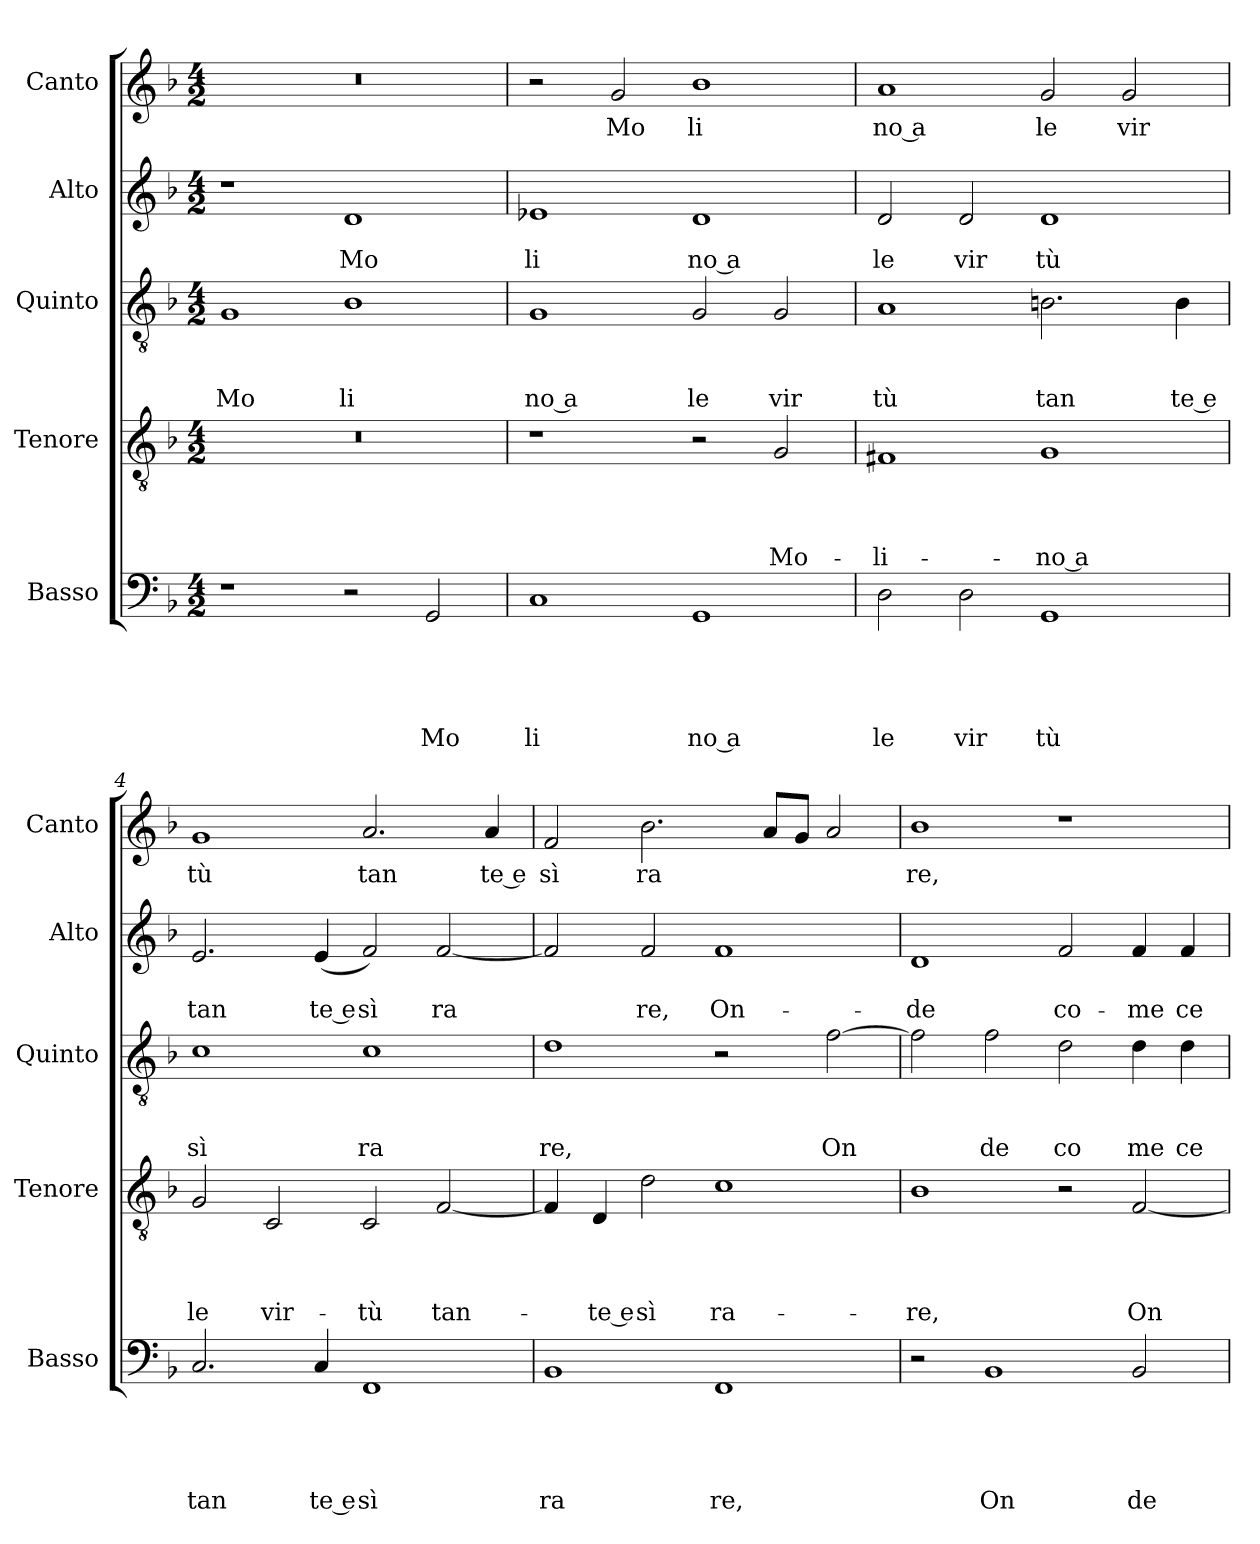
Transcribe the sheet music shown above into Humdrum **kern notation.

**kern	**text	**text	**text	**text	**text	**kern	**text	**text	**text	**text	**kern	**text	**text	**text	**kern	**text	**text	**kern	**text
*part5	*part5	*part5	*part5	*part5	*part5	*part4	*part4	*part4	*part4	*part4	*part3	*part3	*part3	*part3	*part2	*part2	*part2	*part1	*part1
*staff5	*staff5	*staff5	*staff5	*staff5	*staff5	*staff4	*staff4	*staff4	*staff4	*staff4	*staff3	*staff3	*staff3	*staff3	*staff2	*staff2	*staff2	*staff1	*staff1
*I"Basso	*	*	*	*	*	*I"Tenore	*	*	*	*	*I"Quinto	*	*	*	*I"Alto	*	*	*I"Canto	*
*I'Basso	*	*	*	*	*	*I'Tenore	*	*	*	*	*I'Quinto	*	*	*	*I'Alto	*	*	*I'Canto	*
*clefF4	*	*	*	*	*	*clefGv2	*	*	*	*	*clefGv2	*	*	*	*clefG2	*	*	*clefG2	*
*k[b-]	*	*	*	*	*	*k[b-]	*	*	*	*	*k[b-]	*	*	*	*k[b-]	*	*	*k[b-]	*
*F:	*	*	*	*	*	*F:	*	*	*	*	*F:	*	*	*	*F:	*	*	*F:	*
*M4/2	*	*	*	*	*	*M4/2	*	*	*	*	*M4/2	*	*	*	*M4/2	*	*	*M4/2	*
=1	=1	=1	=1	=1	=1	=1	=1	=1	=1	=1	=1	=1	=1	=1	=1	=1	=1	=1	=1
!	!	!	!	!	!	!	!	!	!	!	!	!	!	!LO:LY:b	!	!	!	!	!
1r	.	.	.	.	.	0r	.	.	.	.	1G	.	.	Mo	1r	.	.	0r	.
!	!	!	!	!	!	!	!	!	!	!	!	!	!	!LO:LY:b	!	!	!LO:LY:b	!	!
2r	.	.	.	.	.	.	.	.	.	.	1B-	.	.	li	1d	.	Mo	.	.
!	!	!	!	!	!LO:LY:b	!	!	!	!	!	!	!	!	!	!	!	!	!	!
2GG/	.	.	.	.	Mo	.	.	.	.	.	.	.	.	.	.	.	.	.	.
=2	=2	=2	=2	=2	=2	=2	=2	=2	=2	=2	=2	=2	=2	=2	=2	=2	=2	=2	=2
!	!	!	!	!	!LO:LY:b	!	!	!	!	!	!	!	!	!LO:LY:b:rj	!	!	!LO:LY:b	!	!
1C	.	.	.	.	li	1r	.	.	.	.	1G	.	.	no a	1e-X	.	li	2r	.
!	!	!	!	!	!	!	!	!	!	!	!	!	!	!	!	!	!	!	!LO:LY:b
.	.	.	.	.	.	.	.	.	.	.	.	.	.	.	.	.	.	2g/	Mo
!	!	!	!	!	!LO:LY:b:rj	!	!	!	!	!	!	!	!	!LO:LY:b	!	!	!LO:LY:b:rj	!	!LO:LY:b
1GG	.	.	.	.	no a	2r	.	.	.	.	2G/	.	.	le	1d	.	no a	1b-	li
!	!	!	!	!	!	!	!	!	!	!LO:LY:b	!	!	!	!LO:LY:b	!	!	!	!	!
.	.	.	.	.	.	2G/	.	.	.	Mo-	2G/	.	.	vir	.	.	.	.	.
=3	=3	=3	=3	=3	=3	=3	=3	=3	=3	=3	=3	=3	=3	=3	=3	=3	=3	=3	=3
!	!	!	!	!	!LO:LY:b	!	!	!	!	!LO:LY:b	!	!	!	!LO:LY:b	!	!	!LO:LY:b	!	!LO:LY:b:rj
2D\	.	.	.	.	le	1F#X	.	.	.	-li-	1A	.	.	tù	2d/	.	le	1a	no a
!	!	!	!	!	!LO:LY:b	!	!	!	!	!	!	!	!	!	!	!	!LO:LY:b	!	!
2D\	.	.	.	.	vir	.	.	.	.	.	.	.	.	.	2d/	.	vir	.	.
!	!	!	!	!	!LO:LY:b	!	!	!	!	!LO:LY:b:rj	!	!	!	!LO:LY:b	!	!	!LO:LY:b	!	!LO:LY:b
1GG	.	.	.	.	tù	1G	.	.	.	-no a	2.Bn\	.	.	tan	1d	.	tù	2g/	le
!	!	!	!	!	!	!	!	!	!	!	!	!	!	!	!	!	!	!	!LO:LY:b
.	.	.	.	.	.	.	.	.	.	.	.	.	.	.	.	.	.	2g/	vir
!	!	!	!	!	!	!	!	!	!	!	!	!	!	!LO:LY:b:rj	!	!	!	!	!
.	.	.	.	.	.	.	.	.	.	.	4B\	.	.	te e	.	.	.	.	.
=4	=4	=4	=4	=4	=4	=4	=4	=4	=4	=4	=4	=4	=4	=4	=4	=4	=4	=4	=4
!	!	!	!	!	!LO:LY:b	!	!	!	!	!LO:LY:b	!	!	!	!LO:LY:b	!	!	!LO:LY:b	!	!LO:LY:b
2.C/	.	.	.	.	tan	2G/	.	.	.	le	1c	.	.	sì	2.e/	.	tan	1g	tù
!	!	!	!	!	!	!	!	!	!	!LO:LY:b	!	!	!	!	!	!	!	!	!
.	.	.	.	.	.	2C/	.	.	.	vir-	.	.	.	.	.	.	.	.	.
!	!	!	!	!	!LO:LY:b:rj	!	!	!	!	!	!	!	!	!	!	!	!LO:LY:b:rj	!	!
4C/	.	.	.	.	te e	.	.	.	.	.	.	.	.	.	(<4e/	.	te e	.	.
!	!	!	!	!	!LO:LY:b	!	!	!	!	!LO:LY:b	!	!	!	!LO:LY:b	!	!	!LO:LY:b	!	!LO:LY:b
1FF	.	.	.	.	sì	2C/	.	.	.	-tù	1c	.	.	ra	2f/)	.	sì	2.a/	tan
!	!	!	!	!	!	!	!	!	!	!LO:LY:b	!	!	!	!	!	!	!LO:LY:b	!	!
.	.	.	.	.	.	[<2F/	.	.	.	tan-	.	.	.	.	[<2f/	.	ra	.	.
!	!	!	!	!	!	!	!	!	!	!	!	!	!	!	!	!	!	!	!LO:LY:b:rj
.	.	.	.	.	.	.	.	.	.	.	.	.	.	.	.	.	.	4a/	te e
!!LO:LB:g=z
=5	=5	=5	=5	=5	=5	=5	=5	=5	=5	=5	=5	=5	=5	=5	=5	=5	=5	=5	=5
!	!	!	!	!	!LO:LY:b	!	!	!	!	!	!	!	!	!LO:LY:b	!	!	!	!	!LO:LY:b
1BB-	.	.	.	.	ra	4F/]	.	.	.	.	1d	.	.	re,	2f/]	.	.	2f/	sì
!	!	!	!	!	!	!	!	!	!	!LO:LY:b:rj	!	!	!	!	!	!	!	!	!
.	.	.	.	.	.	4D/	.	.	.	-te e	.	.	.	.	.	.	.	.	.
!	!	!	!	!	!	!	!	!	!	!LO:LY:b	!	!	!	!	!	!	!LO:LY:b	!	!LO:LY:b
.	.	.	.	.	.	2d\	.	.	.	sì	.	.	.	.	2f/	.	re,	2.b-\	ra
!	!	!	!	!	!LO:LY:b	!	!	!	!	!LO:LY:b	!	!	!	!	!	!	!LO:LY:b	!	!
1FF	.	.	.	.	re,	1c	.	.	.	ra-	2r	.	.	.	1f	.	On-	.	.
.	.	.	.	.	.	.	.	.	.	.	.	.	.	.	.	.	.	8a/L	.
.	.	.	.	.	.	.	.	.	.	.	.	.	.	.	.	.	.	8g/J	.
!	!	!	!	!	!	!	!	!	!	!	!	!	!	!LO:LY:b	!	!	!	!	!
.	.	.	.	.	.	.	.	.	.	.	[>2f\	.	.	On	.	.	.	2a/	.
=6	=6	=6	=6	=6	=6	=6	=6	=6	=6	=6	=6	=6	=6	=6	=6	=6	=6	=6	=6
!	!	!	!	!	!	!	!	!	!	!LO:LY:b	!	!	!	!	!	!	!LO:LY:b	!	!LO:LY:b
2r	.	.	.	.	.	1B-	.	.	.	-re,	2f\]	.	.	.	1d	.	-de	1b-	re,
!	!	!	!	!	!LO:LY:b	!	!	!	!	!	!	!	!	!LO:LY:b	!	!	!	!	!
1BB-	.	.	.	.	On	.	.	.	.	.	2f\	.	.	de	.	.	.	.	.
!	!	!	!	!	!	!	!	!	!	!	!	!	!	!LO:LY:b	!	!	!LO:LY:b	!	!
.	.	.	.	.	.	2r	.	.	.	.	2d\	.	.	co	2f/	.	co-	1r	.
!	!	!	!	!	!LO:LY:b	!	!	!	!	!LO:LY:b	!	!	!	!LO:LY:b	!	!	!LO:LY:b	!	!
2BB-/	.	.	.	.	de	[<2F/	.	.	.	On-	4d\	.	.	me	4f/	.	-me	.	.
!	!	!	!	!	!	!	!	!	!	!	!	!	!	!LO:LY:b	!	!	!LO:LY:b	!	!
.	.	.	.	.	.	.	.	.	.	.	4d\	.	.	ce	4f/	.	ce-	.	.
=	=	=	=	=	=	=	=	=	=	=	=	=	=	=	=	=	=	=	=
*-	*-	*-	*-	*-	*-	*-	*-	*-	*-	*-	*-	*-	*-	*-	*-	*-	*-	*-	*-
